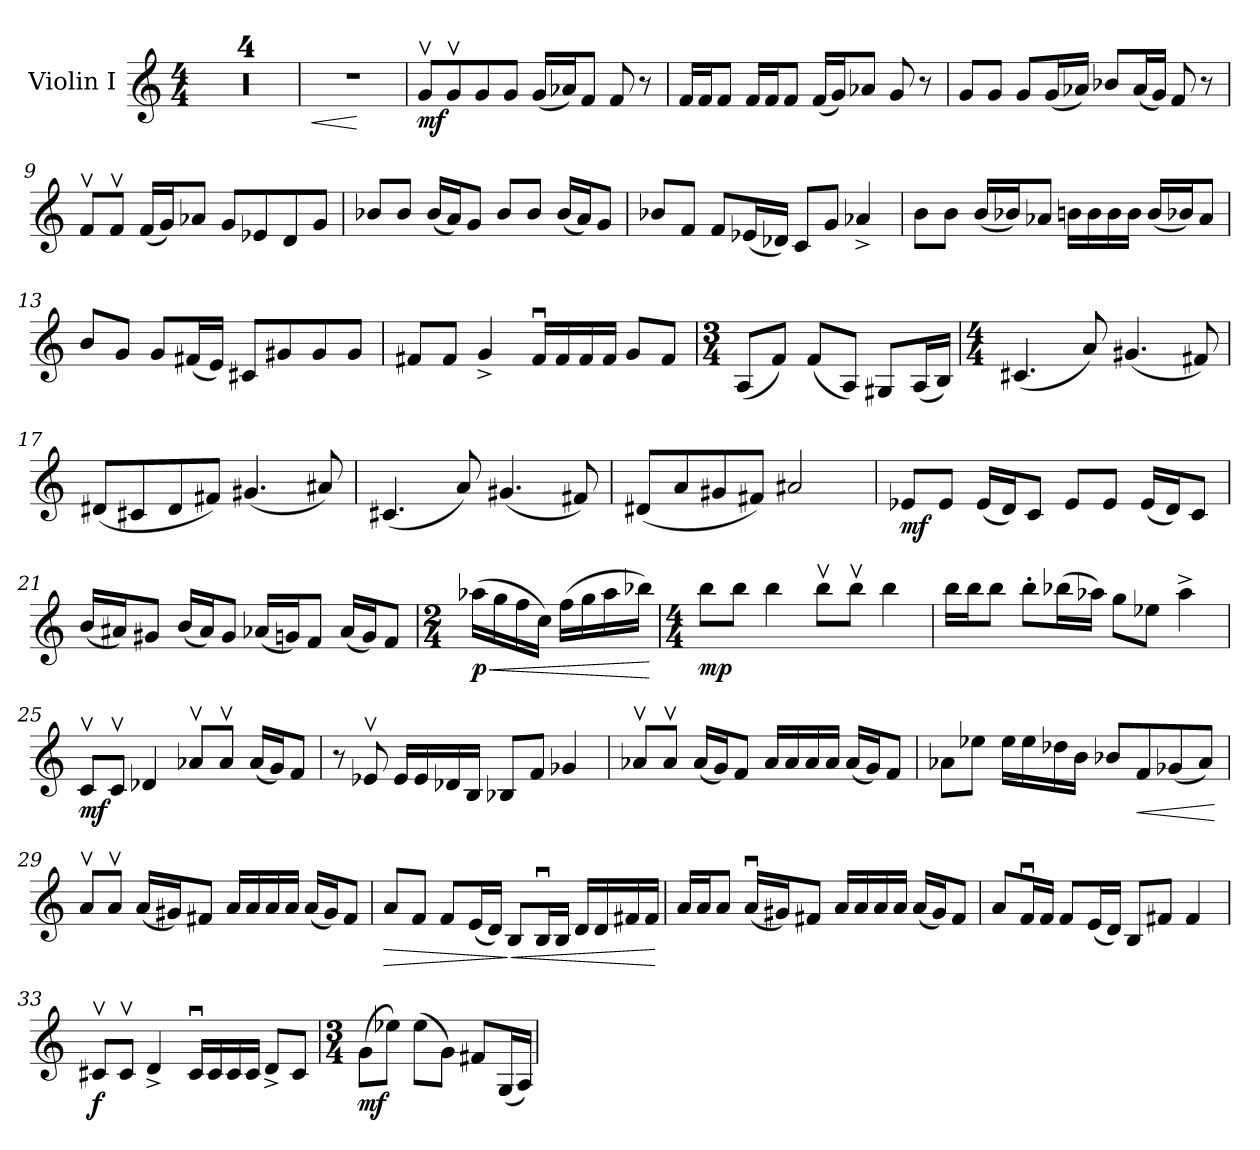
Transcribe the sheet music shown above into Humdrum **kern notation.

**kern	**dynam
*part1	*part1
*staff1	*staff1
*I"Violin I	*
*I'Vln	*
*clefG2	*
*k[]	*
*M4/4	*
=1	=1
1r	.
=2	=2
1r	.
=3	=3
1r	.
=4	=4
1r	.
=5	=5
!	!LO:HP:b
1r	<
.	[
=6	=6
!	!LO:DY:b
8gv/L	mf
8gv/	.
8g/	.
8g/J	.
(16g/LL	.
16a-X/J)	.
8f/J	.
8f/	.
8r	.
=7	=7
16f/LL	.
16f/J	.
8f/J	.
16f/LL	.
16f/J	.
8f/J	.
(16f/LL	.
16g/J)	.
8a-X/J	.
8g/	.
8r	.
=8	=8
8g/L	.
8g/J	.
8g/L	.
(16g/L	.
16a-X/JJ)	.
8b-X/L	.
(16a-/L	.
16g/JJ)	.
8f/	.
8r	.
!!LO:LB:g=z
=9	=9
8fv/L	.
8fv/J	.
(16f/LL	.
16g/J)	.
8a-X/J	.
8g/L	.
8e-X/	.
8d/	.
8g/J	.
=10	=10
8b-X/L	.
8b-/J	.
(16b-/LL	.
16a/J)	.
8g/J	.
8b-/L	.
8b-/J	.
(16b-/LL	.
16a/J)	.
8g/J	.
=11	=11
8b-X/L	.
8f/J	.
8f/L	.
(16e-X/L	.
16d-X/JJ)	.
8c/L	.
8g/J	.
4a-X^/	.
=12	=12
8b\L	.
8b\J	.
(16b/LL	.
16b-X/J)	.
8a-X/J	.
16bn\LL	.
16b\	.
16b\	.
16b\JJ	.
(16b/LL	.
16b-X/J)	.
8a-/J	.
!!LO:LB:g=z
=13	=13
8b/L	.
8g/J	.
8g/L	.
(16f#X/L	.
16e/JJ)	.
8c#X/L	.
8g#X/	.
8g#/	.
8g#/J	.
=14	=14
8f#X/L	.
8f#/J	.
4g^/	.
16f#u/LL	.
16f#/	.
16f#/	.
16f#/JJ	.
8g/L	.
8f#/J	.
=15	=15
*M3/4	*
(8A/L	.
8f/J)	.
(8f/L	.
8A/J)	.
8G#X/L	.
(16A/L	.
16B/JJ)	.
=16	=16
*M4/4	*
(4.c#X/	.
8a/)	.
(4.g#X/	.
8f#X/)	.
!!LO:LB:g=z
=17	=17
(8d#X/L	.
8c#X/	.
8d#/	.
8f#X/J)	.
(4.g#X/	.
8a#X/)	.
=18	=18
(4.c#X/	.
8a/)	.
(4.g#X/	.
8f#X/)	.
=19	=19
(8d#X/L	.
8a/	.
8g#X/	.
8f#X/J)	.
2a#X/	.
=20	=20
!	!LO:DY:b
8e-X/L	mf
8e-/J	.
(16e-/LL	.
16d/J)	.
8c/J	.
8e-/L	.
8e-/J	.
(16e-/LL	.
16d/J)	.
8c/J	.
!!LO:LB:g=z
=21	=21
(16b/LL	.
16a#X/J)	.
8g#X/J	.
(16b/LL	.
16a#/J)	.
8g#/J	.
(16a-X/LL	.
16gn/J)	.
8f/J	.
(16a-/LL	.
16g/J)	.
8f/J	.
=22	=22
*M2/4	*
!	!LO:HP:b
!	!LO:DY:n=1:b
(16aa-X\LL	< p
16gg\	.
16ff\	.
16cc\JJ)	.
(16ff\LL	.
16gg\	.
16aa-\	.
16bb-X\JJ)	.
.	[
=23	=23
*M4/4	*
!	!LO:DY:b
8bb\L	mp
8bb\J	.
4bb\	.
8bbv\L	.
8bbv\J	.
4bb\	.
=24	=24
16bb\LL	.
16bb\J	.
8bb\J	.
8bb'\L	.
(16bb-X\L	.
16aa-X\JJ)	.
8gg\L	.
8ee-X\J	.
4aa-^\	.
!!LO:LB:g=z
=25	=25
!	!LO:DY:b
8cv/L	mf
8cv/J	.
4d-X/	.
8a-Xv/L	.
8a-v/J	.
(16a-/LL	.
16g/J)	.
8f/J	.
=26	=26
8r	.
8e-Xv/	.
16e-/LL	.
16e-/	.
16d-X/	.
16B/JJ	.
8B-X/L	.
8f/J	.
4g-X/	.
=27	=27
8a-Xv/L	.
8a-v/J	.
(16a-/LL	.
16g/J)	.
8f/J	.
16a-/LL	.
16a-/	.
16a-/	.
16a-/JJ	.
(16a-/LL	.
16g/J)	.
8f/J	.
=28	=28
8a-X\L	.
8ee-X\J	.
16ee-\LL	.
16ee-\	.
16dd-X\	.
16b\JJ	.
8b-X/L	.
!	!LO:HP:b
8f/	<
(8g-X/	.
8a-/J)	.
.	[
!!LO:LB:g=z
=29	=29
8av/L	.
8av/J	.
(16a/LL	.
16g#X/J)	.
8f#X/J	.
16a/LL	.
16a/	.
16a/	.
16a/JJ	.
(16a/LL	.
16g#/J)	.
8f#/J	.
=30	=30
!	!LO:HP:b
8a/L	>
8f/J	.
8f/L	.
(16e/L	.
16d/JJ)	.
!	!LO:HP:n=1:b
8B/L	] <
16Bu/L	.
16B/JJ	.
16d/LL	.
16d/	.
16f#X/	.
16f#/JJ	.
.	[
=31	=31
16a/LL	.
16a/J	.
8a/J	.
(16au/LL	.
16g#X/J)	.
8f#X/J	.
16a/LL	.
16a/	.
16a/	.
16a/JJ	.
(16a/LL	.
16g#/J)	.
8f#/J	.
!!LO:LB:g=z
=32	=32
8a/L	.
16fu/L	.
16f/JJ	.
8f/L	.
(16e/L	.
16d/JJ)	.
8B/L	.
8f#X/J	.
4f#/	.
=33	=33
!	!LO:DY:b
8c#Xv/L	f
8c#v/J	.
4d^/	.
16c#u/LL	.
16c#/	.
16c#/	.
16c#/JJ	.
8d^/L	.
8c#/J	.
=34	=34
*M3/4	*
!	!LO:DY:b
(8g\L	mf
8ee-X\J)	.
(8ee-\L	.
8g\J)	.
8f#X/L	.
(16G/L	.
16A/JJ)	.
=	=
*-	*-
